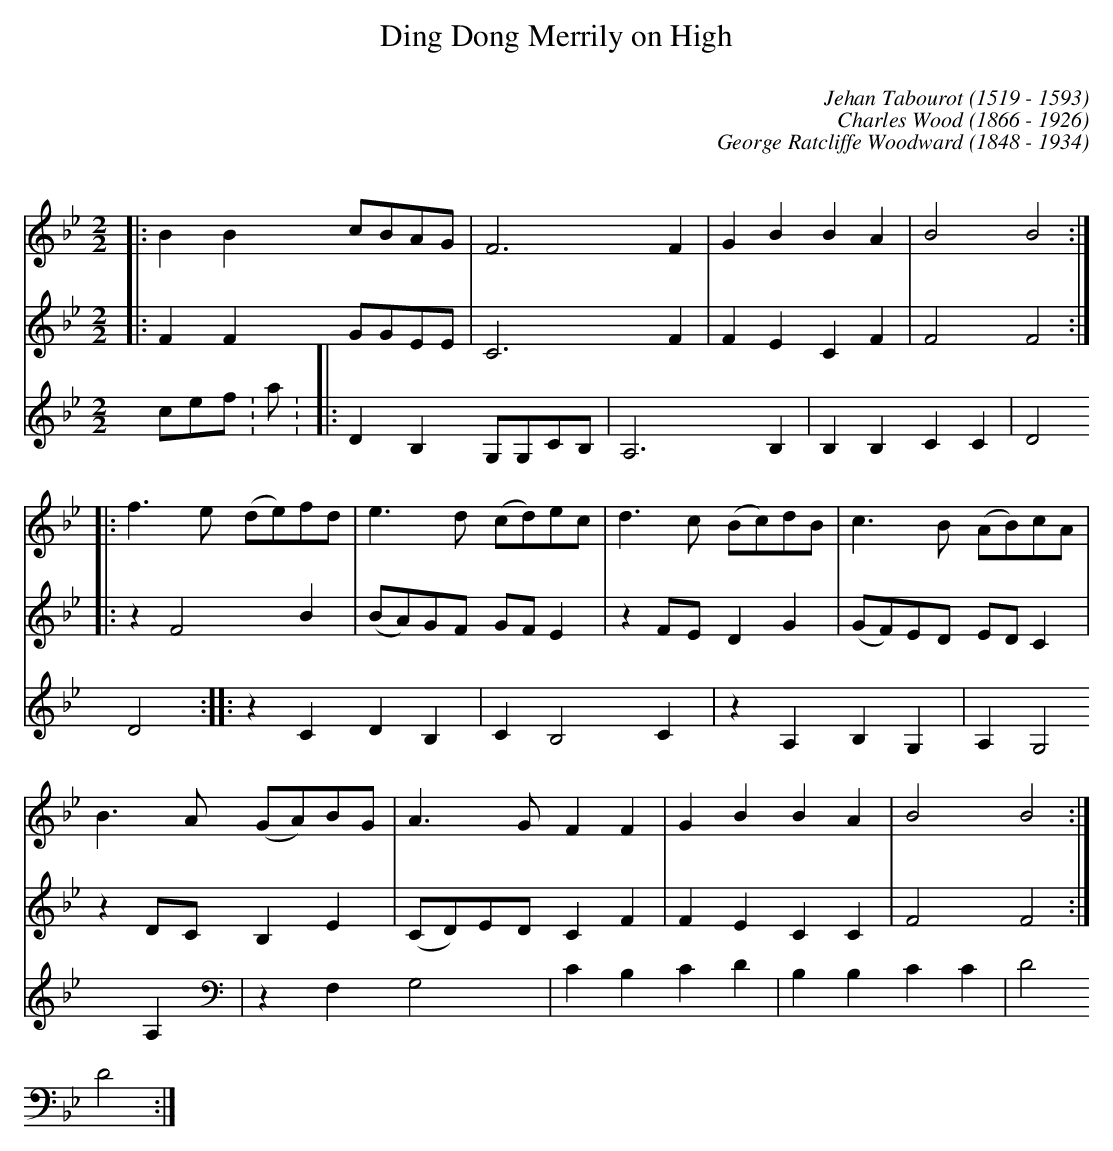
X:1
C:
T:Ding Dong Merrily on High
C:Jehan Tabourot (1519 - 1593)
C:Charles Wood (1866 - 1926)
C:George Ratcliffe Woodward (1848 - 1934)
C:
M:2/2
L:1/8
K:Bbmaj
V:1
|: B2B2 cBAG | F6F2 | G2B2 B2A2 | B4 B4 :|
|: f2>e2 (de)fd | e2>d2 (cd)ec | d2>c2 (Bc)dB | c2>B2 (AB)cA |
B2>A2 (GA)BG | A2>G2 F2F2 | G2B2 B2A2 | B4 B4 :|
V:2
|: F2F2 GGEE | C6F2 | F2E2 C2F2 | F4F4 :|
|: z2F4B2 | (BA)GF GFE2 | z2FE D2G2 | (GF)ED EDC2 |
z2DC B,2E2 | (CD)ED C2F2 | F2E2 C2C2 | F4 F4 :|
V:3
clef: soprano:
|: D2B,2 G,G,CB, | A,6B,2  | B,2B,2 C2C2 | D4D4 :|
|: z2C2 D2B,2 | C2B,4C2 | z2A,2 B,2G,2 | A,2G,4A,2 |
z2F,2 G,4 | C2B,2 C2D2 | B,2B,2 C2C2 | D4 D4 :|
